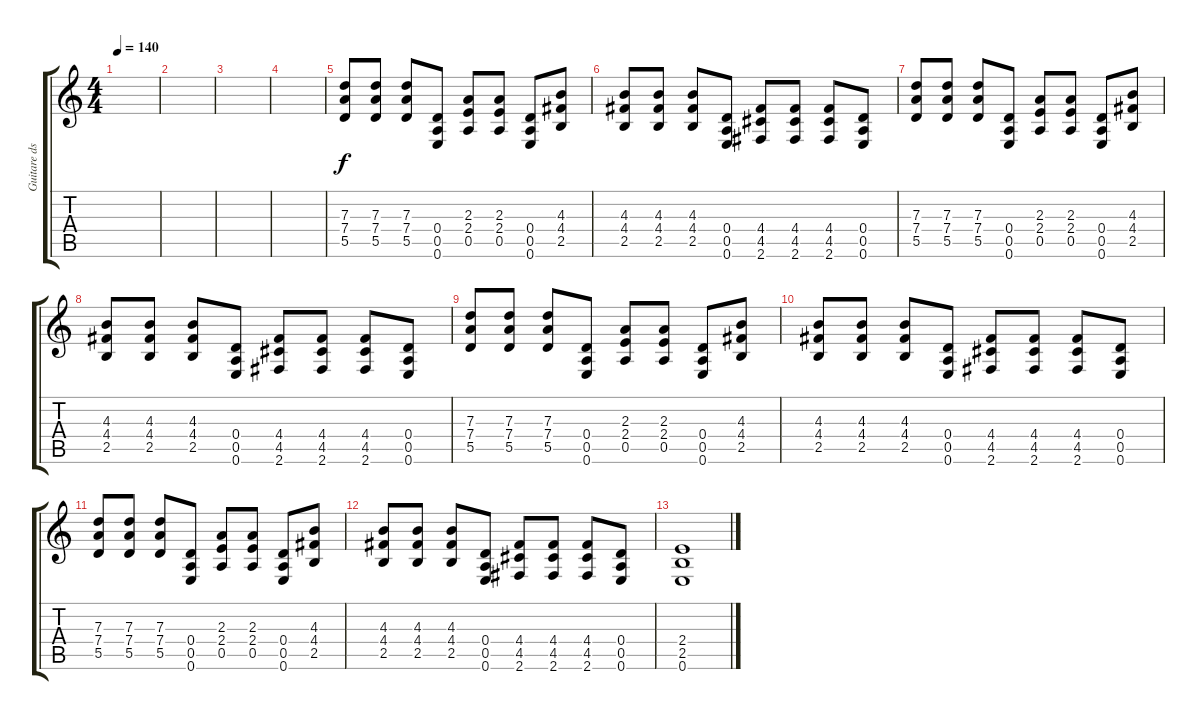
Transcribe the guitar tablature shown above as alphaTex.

\track ("Guitare dsitorsion 2" "Guitare ds") {instrument distortionguitar}
\staff {score tabs}
\tuning (E4 B3 G3 D3 A2 E2) {hide}
\ts (4 4)
\tempo 140
\clef g2
\ks c
|
|
|
|
(7.3 7.4 5.5).8 (7.3 7.4 5.5).8 (7.3 7.4 5.5).8 (0.4 0.5 0.6).8 (2.3 2.4 0.5).8 (2.3 2.4 0.5).8 (0.4 0.5 0.6).8 (4.3 4.4 2.5).8 |
(4.3 4.4 2.5).8 (4.3 4.4 2.5).8 (4.3 4.4 2.5).8 (0.4 0.5 0.6).8 (4.4 4.5 2.6).8 (4.4 4.5 2.6).8 (4.4 4.5 2.6).8 (0.4 0.5 0.6).8 |
(7.3 7.4 5.5).8 (7.3 7.4 5.5).8 (7.3 7.4 5.5).8 (0.4 0.5 0.6).8 (2.3 2.4 0.5).8 (2.3 2.4 0.5).8 (0.4 0.5 0.6).8 (4.3 4.4 2.5).8 |
(4.3 4.4 2.5).8 (4.3 4.4 2.5).8 (4.3 4.4 2.5).8 (0.4 0.5 0.6).8 (4.4 4.5 2.6).8 (4.4 4.5 2.6).8 (4.4 4.5 2.6).8 (0.4 0.5 0.6).8 |
(7.3 7.4 5.5).8 (7.3 7.4 5.5).8 (7.3 7.4 5.5).8 (0.4 0.5 0.6).8 (2.3 2.4 0.5).8 (2.3 2.4 0.5).8 (0.4 0.5 0.6).8 (4.3 4.4 2.5).8 |
(4.3 4.4 2.5).8 (4.3 4.4 2.5).8 (4.3 4.4 2.5).8 (0.4 0.5 0.6).8 (4.4 4.5 2.6).8 (4.4 4.5 2.6).8 (4.4 4.5 2.6).8 (0.4 0.5 0.6).8 |
(7.3 7.4 5.5).8 (7.3 7.4 5.5).8 (7.3 7.4 5.5).8 (0.4 0.5 0.6).8 (2.3 2.4 0.5).8 (2.3 2.4 0.5).8 (0.4 0.5 0.6).8 (4.3 4.4 2.5).8 |
(4.3 4.4 2.5).8 (4.3 4.4 2.5).8 (4.3 4.4 2.5).8 (0.4 0.5 0.6).8 (4.4 4.5 2.6).8 (4.4 4.5 2.6).8 (4.4 4.5 2.6).8 (0.4 0.5 0.6).8 |
(2.4 2.5 0.6).1
